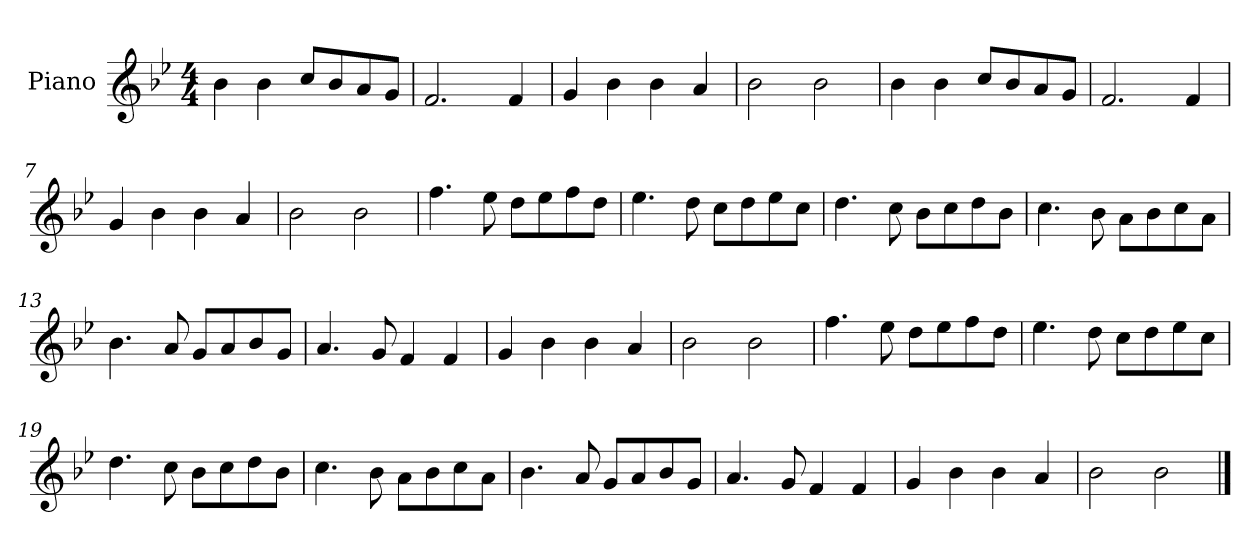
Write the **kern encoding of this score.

**kern
*part1
*staff1
*I"Piano
*I'Pno
*clefG2
*k[b-e-]
*M4/4
=1
4b-\
4b-\
8cc/L
8b-/
8a/
8g/J
=2
2.f/
4f/
=3
4g/
4b-\
4b-\
4a/
=4
2b-\
2b-\
=5
4b-\
4b-\
8cc/L
8b-/
8a/
8g/J
=6
2.f/
4f/
=7
4g/
4b-\
4b-\
4a/
=8
2b-\
2b-\
=9
4.ff\
8ee-\
8dd\L
8ee-\
8ff\
8dd\J
=10
4.ee-\
8dd\
8cc\L
8dd\
8ee-\
8cc\J
=11
4.dd\
8cc\
8b-\L
8cc\
8dd\
8b-\J
=12
4.cc\
8b-\
8a\L
8b-\
8cc\
8a\J
=13
4.b-\
8a/
8g/L
8a/
8b-/
8g/J
=14
4.a/
8g/
4f/
4f/
=15
4g/
4b-\
4b-\
4a/
=16
2b-\
2b-\
=17
4.ff\
8ee-\
8dd\L
8ee-\
8ff\
8dd\J
=18
4.ee-\
8dd\
8cc\L
8dd\
8ee-\
8cc\J
=19
4.dd\
8cc\
8b-\L
8cc\
8dd\
8b-\J
=20
4.cc\
8b-\
8a\L
8b-\
8cc\
8a\J
=21
4.b-\
8a/
8g/L
8a/
8b-/
8g/J
=22
4.a/
8g/
4f/
4f/
=23
4g/
4b-\
4b-\
4a/
=24
2b-\
2b-\
==
*-
